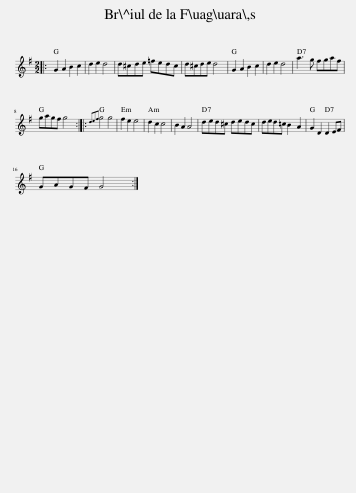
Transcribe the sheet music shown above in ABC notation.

X:1
L:1/8
M:2/2
I:linebreak $
K:G
V:1 treble
V:1
|: G2 A2 B2 c2 | d2 e2 d4 | d^cde =fedc | d^cde d4 | G2 A2 B2 c2 | %5
 d2 e2 d4 | a3 g fgaf |$ gagf g4 ::{def} g4 g4 | f2 e2 e4 | %10
 d2 c2 c4 | B2 A2 A4 | ded^c dedc | ded=c B2 A2 | G2 D2 D2 EF |$ %15
 GAGF G4 :| %16
